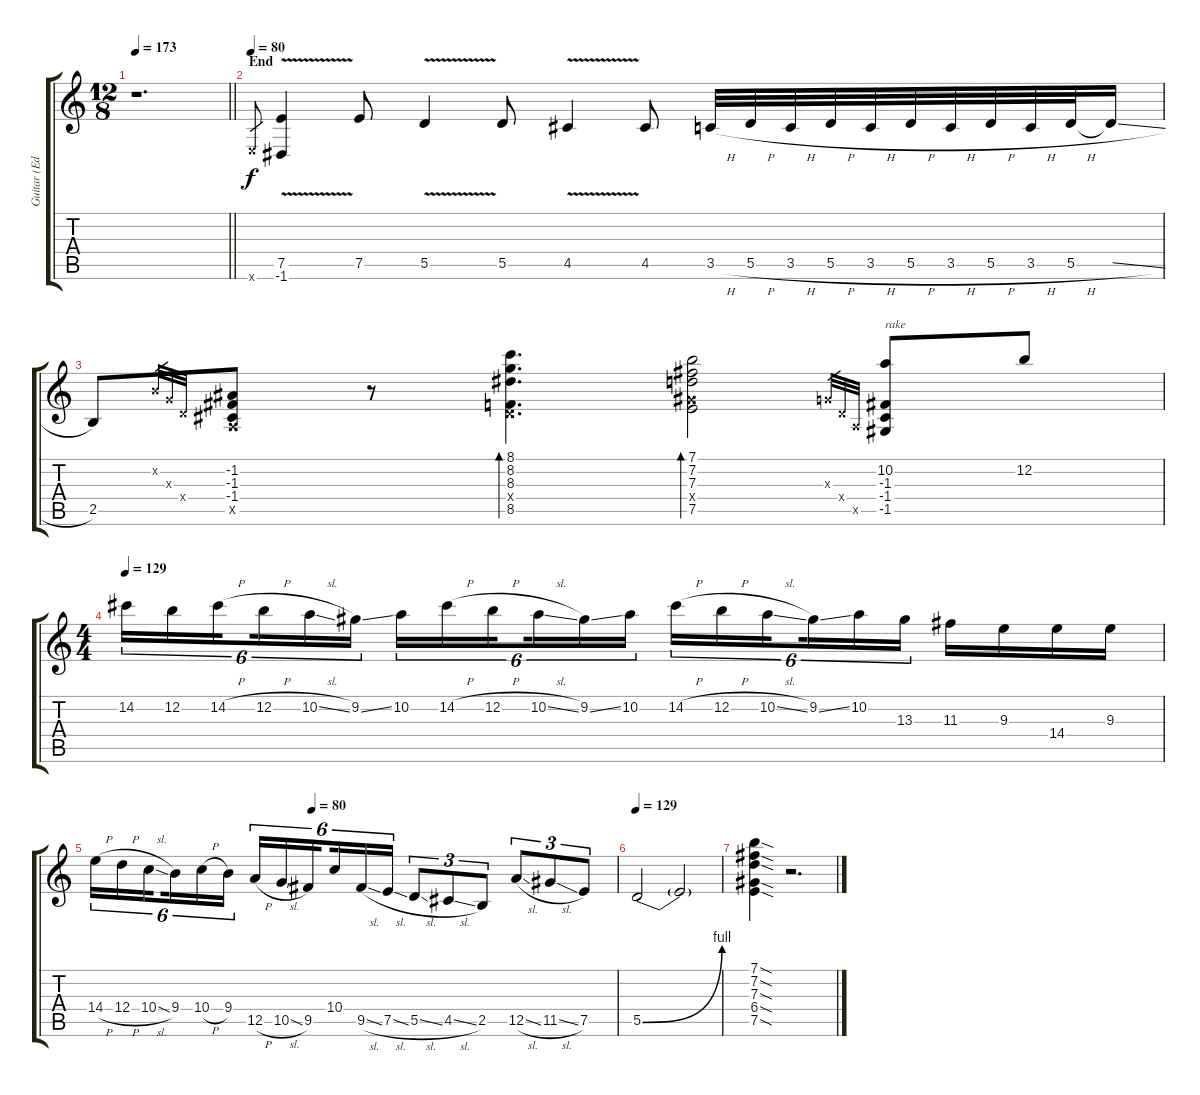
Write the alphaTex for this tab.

\track ("Guitar (Eddie Van Halen)" "Guitar (Ed") {instrument distortionguitar}
\staff {score tabs}
\tuning (E4 B3 G3 D3 A2 E2) {hide}
\ts (12 8)
\tempo 173
\clef g2
\barLineRight lightlight
\ks c
r.1{d dy f} |
\section ("" "End")
\tempo 80
0.6{x}.8{gr} (7.5{v} -1.6).4 7.5.8 5.5{v}.4 5.5.8 4.5{v}.4 4.5.8 3.5{h}.32 5.5{h}.32 3.5{h}.32 5.5{h}.32 3.5{h}.32 5.5{h}.32 3.5{h}.32 5.5{h}.32 3.5{h}.32 5.5{h}.32 5.5{sl t}.16 |
2.5.8 0.2{x}.32{gr} 0.3{x}.32{gr} 0.4{x}.32{gr} (-1.2 -1.3 -1.4 0.5{x}).8 r.8 (8.1 8.2 8.3 0.4{x} 8.5).4{d bd 60} (7.1 7.2 7.3 6.4{x} 7.5).2{bd 60} 0.3{x}.32{gr} 0.4{x}.32{gr} 0.5{x}.32{gr} (10.2 -1.3 -1.4 -1.5).8{txt "rake"} 12.2.8 |
\ts (4 4)
\tempo 129
14.2.16{tu (6 4)} 12.2.16{tu (6 4)} 14.2{h}.16{tu (6 4) beam splitsecondary} 12.2{h}.16{tu (6 4)} 10.2{sl}.16{tu (6 4)} 9.2{ss}.16{tu (6 4)} 10.2.16{tu (6 4)} 14.2{h}.16{tu (6 4)} 12.2{h}.16{tu (6 4) beam splitsecondary} 10.2{sl}.16{tu (6 4)} 9.2{ss}.16{tu (6 4)} 10.2.16{tu (6 4)} 14.2{h}.16{tu (6 4)} 12.2{h}.16{tu (6 4)} 10.2{sl}.16{tu (6 4) beam splitsecondary} 9.2{ss}.16{tu (6 4)} 10.2.16{tu (6 4)} 13.3.16{tu (6 4)} 11.3.16 9.3.16 14.4.16 9.3.16 |
\tempo (80 0.4166666666666667)
14.4{h}.16{tu (6 4)} 12.4{h}.16{tu (6 4)} 10.4{sl}.16{tu (6 4) beam splitsecondary} 9.4.16{tu (6 4)} 10.4{h}.16{tu (6 4)} 9.4.16{tu (6 4)} 12.5{h}.16{tu (6 4)} 10.5{sl}.16{tu (6 4)} 9.5.16{tu (6 4) beam splitsecondary} 10.4.16{tu (6 4)} 9.5{sl}.16{tu (6 4)} 7.5{sl}.16{tu (6 4)} 5.5{sl}.8{tu (3 2)} 4.5{sl}.8{tu (3 2)} 2.5.8{tu (3 2)} 12.5{sl}.8{tu (3 2)} 11.5{sl}.8{tu (3 2)} 7.5.8{tu (3 2)} |
\tempo 129
5.5{be (bend 0 0 60 4)}.2 5.5{t}.2 |
(7.1{sod} 7.2{sod} 7.3{sod} 6.4{sod} 7.5{sod}).4 r.2{d}
